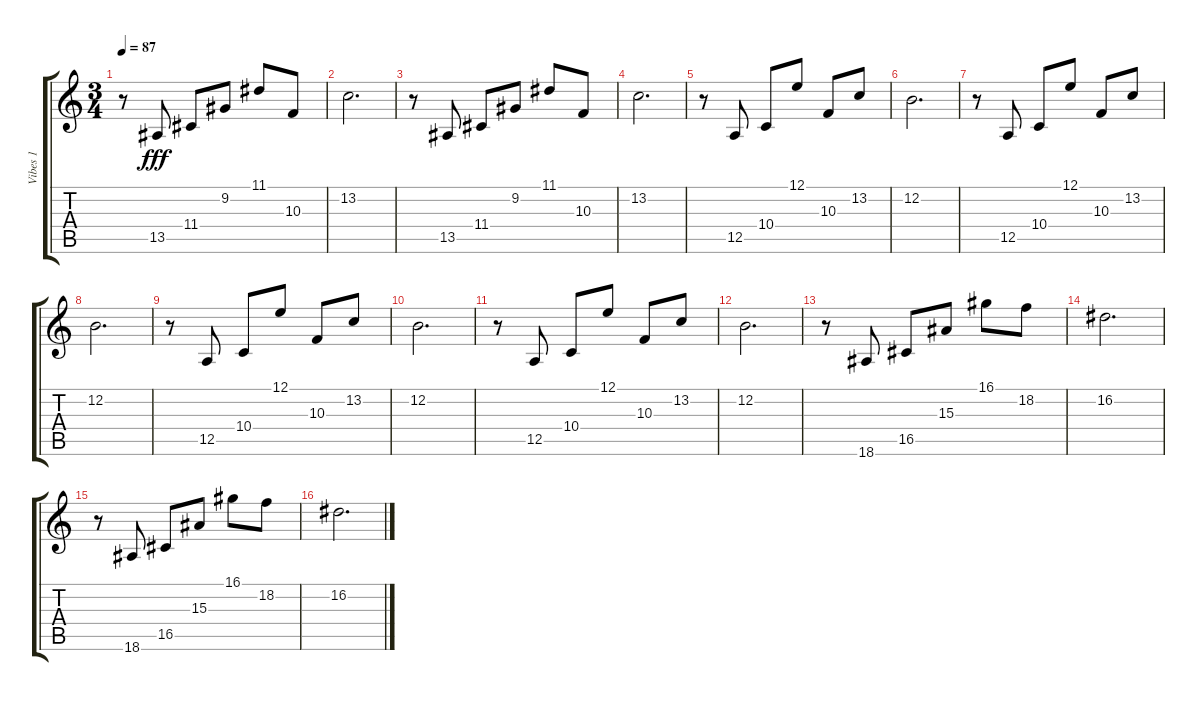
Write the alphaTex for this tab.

\track ("Vibes 1" "Vibes 1") {instrument vibraphone}
\staff {score tabs}
\tuning (E4 B3 G3 D3 A2 E2) {hide}
\ts (3 4)
\tempo 87
\clef g2
\ks c
r.8{dy fff} 13.5.8 11.4.8 9.2.8 11.1.8 10.3.8 |
13.2.2{d} |
r.8 13.5.8 11.4.8 9.2.8 11.1.8 10.3.8 |
13.2.2{d} |
r.8 12.5.8 10.4.8 12.1.8 10.3.8 13.2.8 |
12.2.2{d} |
r.8 12.5.8 10.4.8 12.1.8 10.3.8 13.2.8 |
12.2.2{d} |
r.8 12.5.8 10.4.8 12.1.8 10.3.8 13.2.8 |
12.2.2{d} |
r.8 12.5.8 10.4.8 12.1.8 10.3.8 13.2.8 |
12.2.2{d} |
r.8 18.6.8 16.5.8 15.3.8 16.1.8 18.2.8 |
16.2.2{d} |
r.8 18.6.8 16.5.8 15.3.8 16.1.8 18.2.8 |
16.2.2{d}
